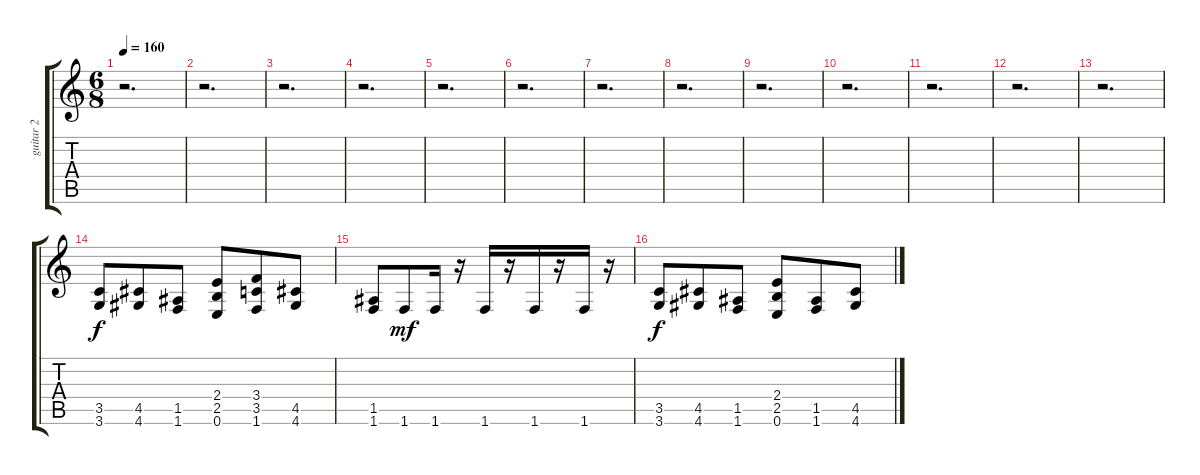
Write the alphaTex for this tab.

\track ("guitar 2" "guitar 2") {instrument distortionguitar}
\staff {score tabs}
\tuning (E4 B3 G3 D3 A2 E2) {hide}
\ts (6 8)
\tempo 160
\clef g2
\ks c
r.2{d dy f} |
r.2{d} |
r.2{d} |
r.2{d} |
r.2{d} |
r.2{d} |
r.2{d} |
r.2{d} |
r.2{d} |
r.2{d} |
r.2{d} |
r.2{d} |
r.2{d} |
(3.5 3.6).8 (4.5 4.6).8 (1.5 1.6).8 (2.4 2.5 0.6).8 (3.4 3.5 1.6).8 (4.5 4.6).8 |
(1.5 1.6).8 1.6.8{dy mf} 1.6.16 r.16 1.6.16 r.16 1.6.16 r.16 1.6.16 r.16 |
(3.5 3.6).8{dy f} (4.5 4.6).8 (1.5 1.6).8 (2.4 2.5 0.6).8 (1.5 1.6).8 (4.5 4.6).8
